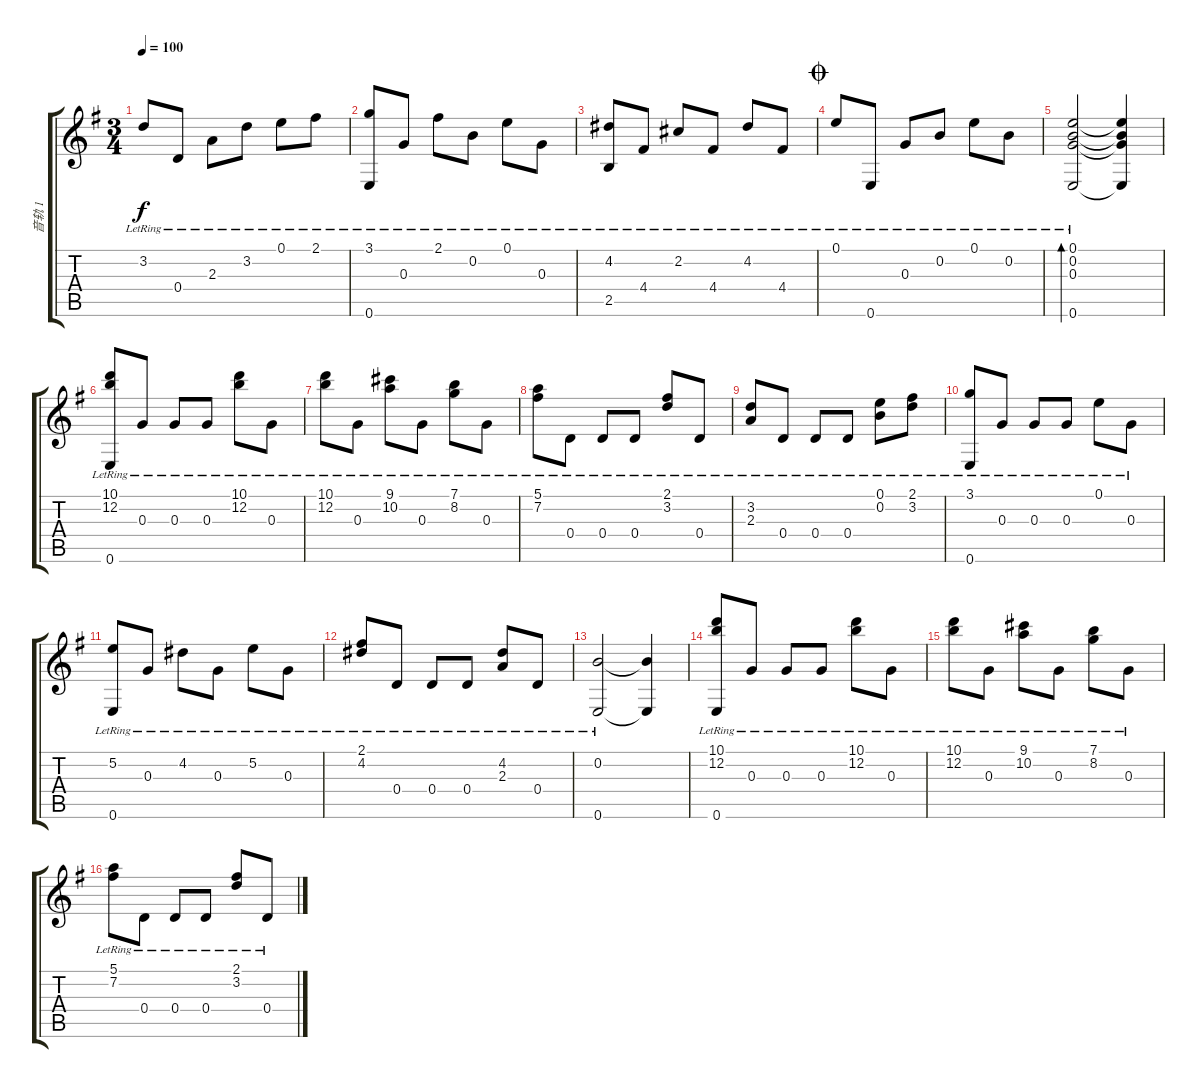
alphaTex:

\track ("音轨 1" "音轨 1") {instrument acousticguitarsteel}
\staff {score tabs}
\tuning (E4 B3 G3 D3 A2 E2) {hide}
\ts (3 4)
\tempo 100
\clef g2
\ks g
3.2{lr}.8{dy f} 0.4{lr}.8 2.3{lr}.8 3.2{lr}.8 0.1{lr}.8 2.1{lr}.8 |
(3.1{lr} 0.6{lr}).8 0.3{lr}.8 2.1{lr}.8 0.2{lr}.8 0.1{lr}.8 0.3{lr}.8 |
(4.2{lr} 2.5{lr}).8 4.4{lr}.8 2.2{lr}.8 4.4{lr}.8 4.2{lr}.8 4.4{lr}.8 |
\jump coda
0.1{lr}.8 0.6{lr}.8 0.3{lr}.8 0.2{lr}.8 0.1{lr}.8 0.2{lr}.8 |
(0.1{lr} 0.2{lr} 0.3{lr} 0.6{lr}).2{bd 480} (0.1{t} 0.2{t} 0.3{t} 0.6{t}).4 |
(10.1{lr} 12.2{lr} 0.6{lr}).8 0.3{lr}.8 0.3{lr}.8 0.3{lr}.8 (10.1{lr} 12.2{lr}).8 0.3{lr}.8 |
(10.1{lr} 12.2{lr}).8 0.3{lr}.8 (9.1{lr} 10.2{lr}).8 0.3{lr}.8 (7.1{lr} 8.2{lr}).8 0.3{lr}.8 |
(5.1{lr} 7.2{lr}).8 0.4{lr}.8 0.4{lr}.8 0.4{lr}.8 (2.1{lr} 3.2{lr}).8 0.4{lr}.8 |
(3.2{lr} 2.3{lr}).8 0.4{lr}.8 0.4{lr}.8 0.4{lr}.8 (0.1{lr} 0.2{lr}).8 (2.1{lr} 3.2{lr}).8 |
(3.1{lr} 0.6{lr}).8 0.3{lr}.8 0.3{lr}.8 0.3{lr}.8 0.1{lr}.8 0.3{lr}.8 |
(5.2{lr} 0.6{lr}).8 0.3{lr}.8 4.2{lr}.8 0.3{lr}.8 5.2{lr}.8 0.3{lr}.8 |
(2.1{lr} 4.2{lr}).8 0.4{lr}.8 0.4{lr}.8 0.4{lr}.8 (4.2{lr} 2.3{lr}).8 0.4{lr}.8 |
(0.2{lr} 0.6{lr}).2 (0.2{t} 0.6{t}).4 |
(10.1{lr} 12.2{lr} 0.6{lr}).8 0.3{lr}.8 0.3{lr}.8 0.3{lr}.8 (10.1{lr} 12.2{lr}).8 0.3{lr}.8 |
(10.1{lr} 12.2{lr}).8 0.3{lr}.8 (9.1{lr} 10.2{lr}).8 0.3{lr}.8 (7.1{lr} 8.2{lr}).8 0.3{lr}.8 |
(5.1{lr} 7.2{lr}).8 0.4{lr}.8 0.4{lr}.8 0.4{lr}.8 (2.1{lr} 3.2{lr}).8 0.4{lr}.8
